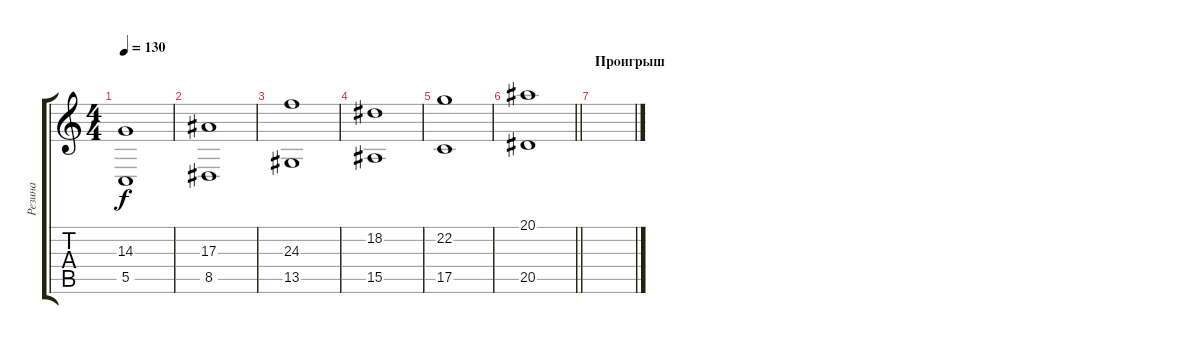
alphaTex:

\track ("Резина" "Резина") {instrument stringensemble1}
\staff {score tabs}
\tuning (D4 A3 F3 C3 G2 C2) {hide}
\ts (4 4)
\tempo 130
\clef g2
\ks c
(14.3 5.5).1{dy f} |
(17.3 8.5).1 |
(24.3 13.5).1 |
(18.2 15.5).1 |
(22.2 17.5).1 |
\barLineRight lightlight
(20.1 20.5).1 |
\section ("" "Проигрыш")
